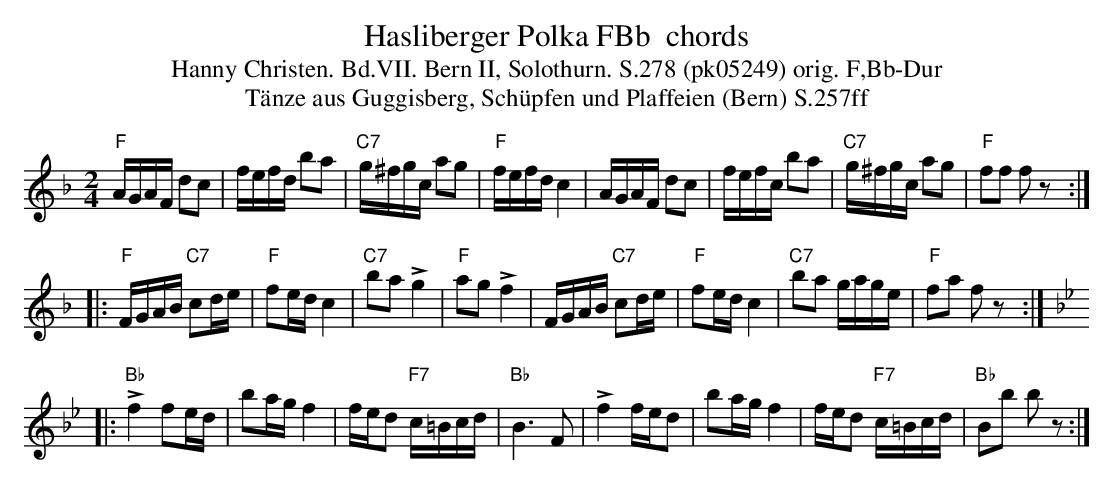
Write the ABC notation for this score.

X:1
T: Hasliberger Polka FBb  chords
T:Hanny Christen. Bd.VII. Bern II, Solothurn. S.278 (pk05249) orig. F,Bb-Dur
T: T\"anze aus Guggisberg, Sch\"upfen und Plaffeien (Bern) S.257ff
M:2/4
L:1/16
K:F %%MIDI gchordon
"F"AGAF d2c2 | fefd b2a2 | "C7"g^fgc a2g2 | "F"fefd c4 | AGAF d2c2 | fefc b2a2 | "C7"g^fgc a2g2 | "F"f2f2 f2z2 ::
"F"FGAB "C7"c2de | "F"f2edc4 | "C7"b2a2 +>+g4 | "F"a2g2 +>+f4 | FGAB "C7"c2de | "F"f2ed c4 | "C7"b2a2 gage | "F"f2a2 f2z2 :: [K:Bb]
"Bb"+>+f4 f2ed | b2ag f4 | fed2 "F7"c=Bcd | "Bb"B6F2 | +>+f4 fed2 | b2ag f4 | fed2 "F7"c=Bcd | "Bb"B2b2 b2z2 :|
